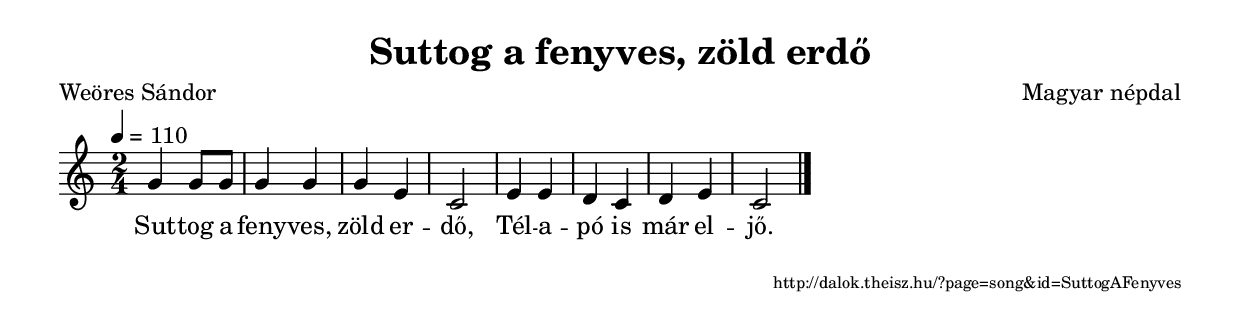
\version "2.10.33"


\header {
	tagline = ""	title = "Suttog a fenyves, zöld erdő"
	composer = "Magyar népdal"
	poet = "Weöres Sándor"
}

VoiceA = { \key c \major \override Staff.TimeSignature #'style = #'()  \time 2/4 \tempo 4=110
	\relative f' { g4 g8 g g4 g g e c2
e4 e d c d e c2 \bar "|."
	}
}
SplitLyrics = \lyricmode { 
Sut -- tog a feny -- ves, zöld er -- dő,
Tél -- a -- pó is már el -- jő.
}
\score {
	<<
		\context Voice = songStaff { \VoiceA }
		\lyricsto "songStaff" \new Lyrics \SplitLyrics
	>>
	\layout {
		indent = #0
	}
}

\score {
	<<
		\context Voice = songStaff { \VoiceA }
	>>
	\midi {
	}
}

\markup { \fill-line { \hspace #1 \super http://dalok.theisz.hu/?page=song&id=SuttogAFenyves } }

\paper {
}
